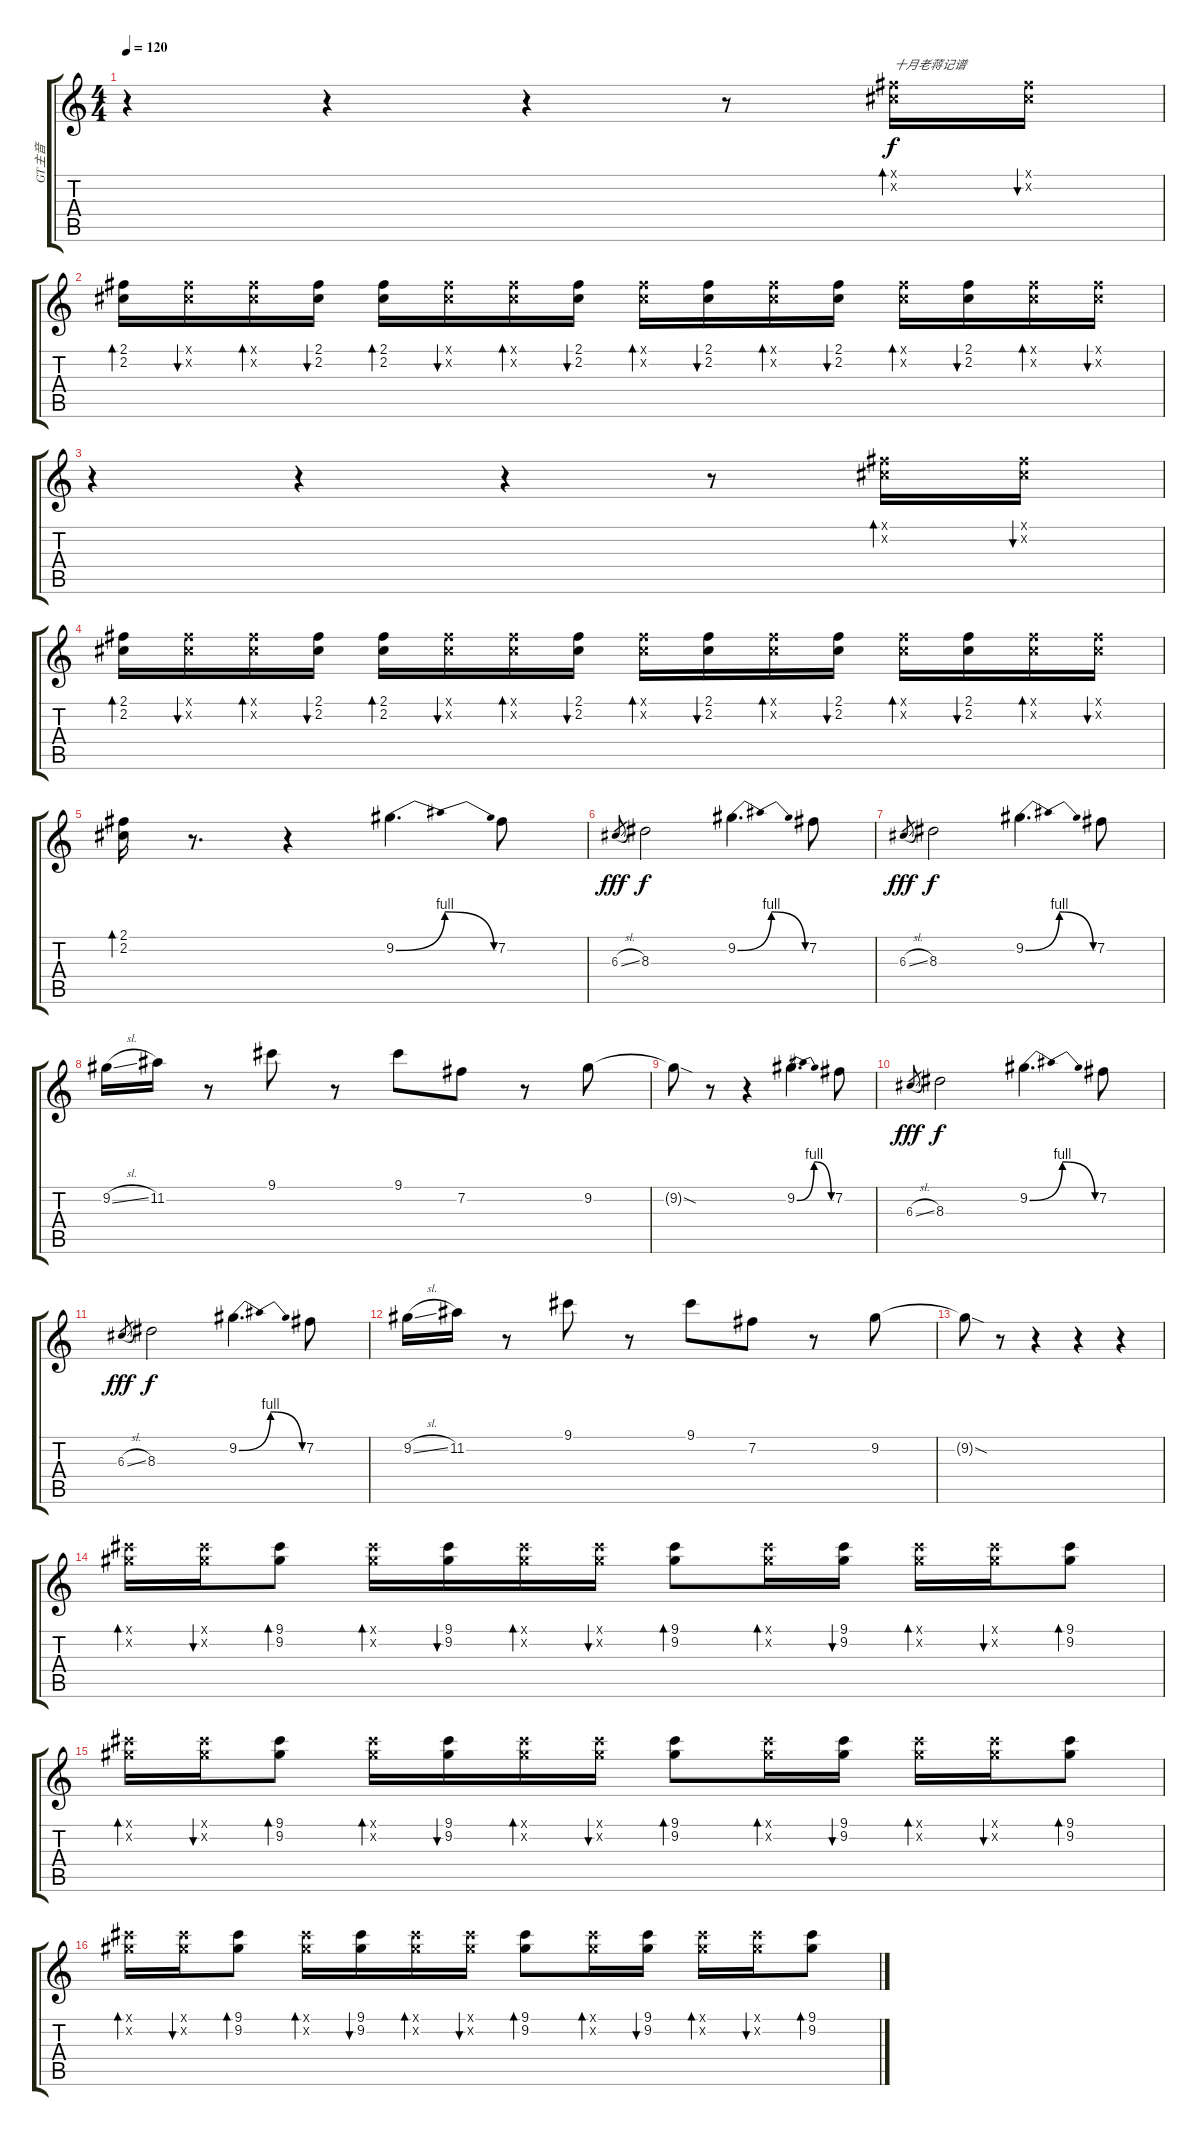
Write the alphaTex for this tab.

\track ("GT主音" "GT主音") {instrument acousticguitarsteel}
\staff {score tabs}
\tuning (E4 B3 G3 D3 A2 E2) {hide}
\ts (4 4)
\tempo 120
\clef g2
\ks c
r.4{dy f} r.4 r.4 r.8 (2.1{x} 2.2{x}).16{bd 60 txt "十月老蒋记谱"} (2.1{x} 2.2{x}).16{bu 60} |
(2.1 2.2).16{bd 60} (2.1{x} 2.2{x}).16{bu 60} (2.1{x} 2.2{x}).16{bd 60} (2.1 2.2).16{bu 60} (2.1 2.2).16{bd 60} (2.1{x} 2.2{x}).16{bu 60} (2.1{x} 2.2{x}).16{bd 60} (2.1 2.2).16{bu 60} (2.1{x} 2.2{x}).16{bd 60} (2.1 2.2).16{bu 60} (2.1{x} 2.2{x}).16{bd 60} (2.1 2.2).16{bu 60} (2.1{x} 2.2{x}).16{bd 60} (2.1 2.2).16{bu 60} (2.1{x} 2.2{x}).16{bd 60} (2.1{x} 2.2{x}).16{bu 60} |
r.4 r.4 r.4 r.8 (2.1{x} 2.2{x}).16{bd 60} (2.1{x} 2.2{x}).16{bu 60} |
(2.1 2.2).16{bd 60} (2.1{x} 2.2{x}).16{bu 60} (2.1{x} 2.2{x}).16{bd 60} (2.1 2.2).16{bu 60} (2.1 2.2).16{bd 60} (2.1{x} 2.2{x}).16{bu 60} (2.1{x} 2.2{x}).16{bd 60} (2.1 2.2).16{bu 60} (2.1{x} 2.2{x}).16{bd 60} (2.1 2.2).16{bu 60} (2.1{x} 2.2{x}).16{bd 60} (2.1 2.2).16{bu 60} (2.1{x} 2.2{x}).16{bd 60} (2.1 2.2).16{bu 60} (2.1{x} 2.2{x}).16{bd 60} (2.1{x} 2.2{x}).16{bu 60} |
(2.1 2.2).16{bd 60} r.8{d} r.4 9.2{be (bendrelease 0 0 20 4 40 4 60 0)}.4{d instrument distortionguitar} 7.2.8 |
6.3{sl}.8{gr dy fff} 8.3.2{dy f} 9.2{be (bendrelease 0 0 20 4 40 4 60 0)}.4{d instrument distortionguitar} 7.2.8 |
6.3{sl}.8{gr dy fff} 8.3.2{dy f} 9.2{be (bendrelease 0 0 20 4 40 4 60 0)}.4{d instrument distortionguitar} 7.2.8 |
9.2{sl}.16 11.2.16 r.8 9.1.8 r.8 9.1.8 7.2.8 r.8 9.2.8 |
9.2{sod t}.8 r.8 r.4 9.2{be (bendrelease 0 0 20 4 40 4 60 0)}.4{d instrument distortionguitar} 7.2.8 |
6.3{sl}.8{gr dy fff} 8.3.2{dy f} 9.2{be (bendrelease 0 0 20 4 40 4 60 0)}.4{d instrument distortionguitar} 7.2.8 |
6.3{sl}.8{gr dy fff} 8.3.2{dy f} 9.2{be (bendrelease 0 0 20 4 40 4 60 0)}.4{d instrument distortionguitar} 7.2.8 |
9.2{sl}.16 11.2.16 r.8 9.1.8 r.8 9.1.8 7.2.8 r.8 9.2.8 |
9.2{sod t}.8 r.8 r.4 r.4 r.4 |
(9.1{x} 9.2{x}).16{bd 60 volume 14} (9.1{x} 9.2{x}).16{bu 60} (9.1 9.2).8{bd 60} (9.1{x} 9.2{x}).16{bd 60} (9.1 9.2).16{bu 60} (9.1{x} 9.2{x}).16{bd 60} (9.1{x} 9.2{x}).16{bu 60} (9.1 9.2).8{bd 60} (9.1{x} 9.2{x}).16{bd 60} (9.1 9.2).16{bu 60} (9.1{x} 9.2{x}).16{bd 60} (9.1{x} 9.2{x}).16{bu 60} (9.1 9.2).8{bd 60} |
(9.1{x} 9.2{x}).16{bd 60} (9.1{x} 9.2{x}).16{bu 60} (9.1 9.2).8{bd 60} (9.1{x} 9.2{x}).16{bd 60} (9.1 9.2).16{bu 60} (9.1{x} 9.2{x}).16{bd 60} (9.1{x} 9.2{x}).16{bu 60} (9.1 9.2).8{bd 60} (9.1{x} 9.2{x}).16{bd 60} (9.1 9.2).16{bu 60} (9.1{x} 9.2{x}).16{bd 60} (9.1{x} 9.2{x}).16{bu 60} (9.1 9.2).8{bd 60} |
(9.1{x} 9.2{x}).16{bd 60} (9.1{x} 9.2{x}).16{bu 60} (9.1 9.2).8{bd 60} (9.1{x} 9.2{x}).16{bd 60} (9.1 9.2).16{bu 60} (9.1{x} 9.2{x}).16{bd 60} (9.1{x} 9.2{x}).16{bu 60} (9.1 9.2).8{bd 60} (9.1{x} 9.2{x}).16{bd 60} (9.1 9.2).16{bu 60} (9.1{x} 9.2{x}).16{bd 60} (9.1{x} 9.2{x}).16{bu 60} (9.1 9.2).8{bd 60}
